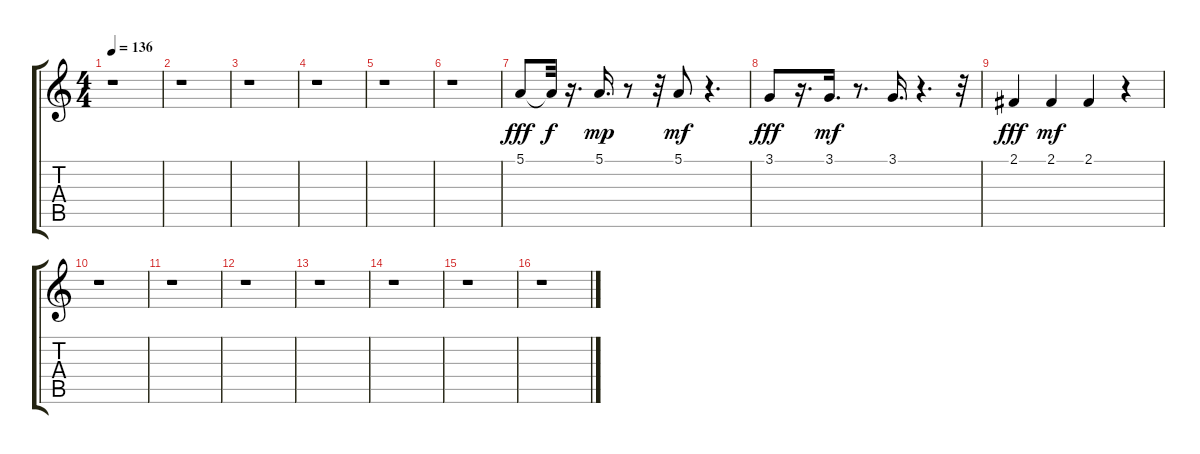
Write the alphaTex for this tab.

\track "" {instrument pad1newage}
\staff {score tabs}
\tuning (E4 B3 G3 D3 A2 E2) {hide}
\ts (4 4)
\tempo 136
\clef g2
\ks c
r.1{dy mp} |
r.1 |
r.1 |
r.1 |
r.1 |
r.1 |
5.1.8{dy fff} 5.1{t}.32{dy f} r.16{d} 5.1.16{d dy mp} r.8 r.32 5.1.8{dy mf} r.4{d} |
3.1.8{dy fff} r.16{d} 3.1.16{d dy mf} r.8{d} 3.1.16{d} r.4{d} r.32 |
2.1.4{dy fff} 2.1.4{dy mf} 2.1.4 r.4 |
r.1 |
r.1 |
r.1 |
r.1 |
r.1 |
r.1 |
r.1
